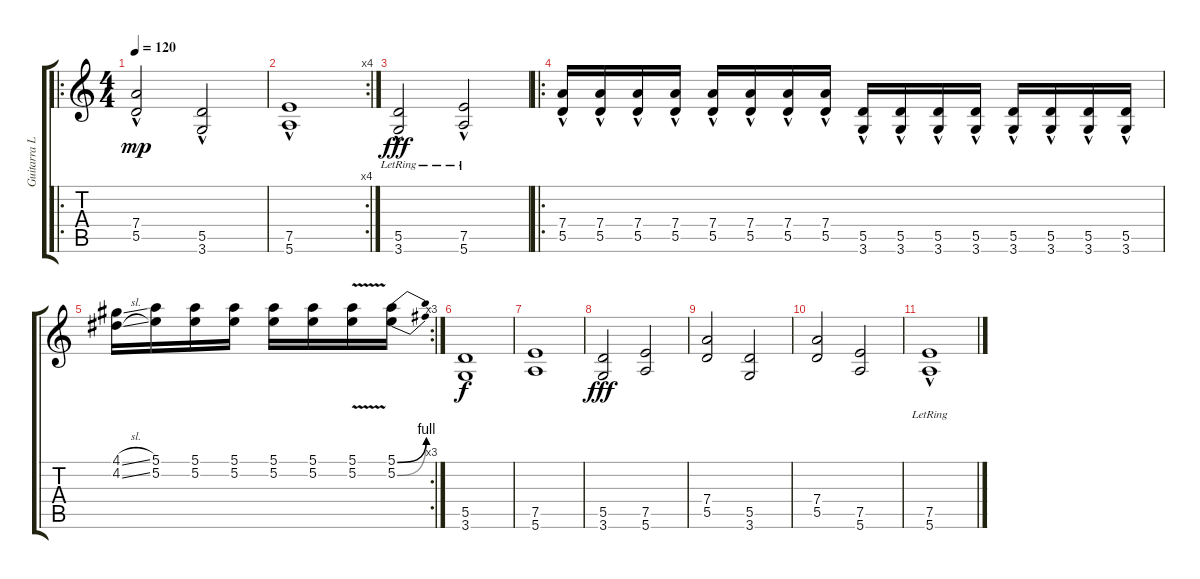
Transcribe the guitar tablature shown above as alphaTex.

\track ("Guitarra Líder" "Guitarra L") {instrument distortionguitar}
\staff {score tabs}
\tuning (E4 B3 G3 D3 A2 E2) {hide}
\ro
\ts (4 4)
\tempo 120
\clef g2
\ks c
(7.4{hac} 5.5{hac}).2{dy mp} (5.5{hac} 3.6{hac}).2 |
\rc 4
(7.5{hac} 5.6{hac}).1 |
(5.5{hac lr} 3.6{hac lr}).2{dy fff} (7.5{hac lr} 5.6{hac lr}).2 |
\ro
(7.4{hac} 5.5{hac}).16 (7.4{hac} 5.5{hac}).16 (7.4{hac} 5.5{hac}).16 (7.4{hac} 5.5{hac}).16 (7.4{hac} 5.5{hac}).16 (7.4{hac} 5.5{hac}).16 (7.4{hac} 5.5{hac}).16 (7.4{hac} 5.5{hac}).16 (5.5{hac} 3.6{hac}).16 (5.5{hac} 3.6{hac}).16 (5.5{hac} 3.6{hac}).16 (5.5{hac} 3.6{hac}).16 (5.5{hac} 3.6{hac}).16 (5.5{hac} 3.6{hac}).16 (5.5{hac} 3.6{hac}).16 (5.5{hac} 3.6{hac}).16 |
\rc 3
(4.1{sl} 4.2{sl}).16 (5.1 5.2).16 (5.1 5.2).16 (5.1 5.2).16 (5.1 5.2).16 (5.1 5.2).16 (5.1{v} 5.2{v}).16 (5.1{be (bend 0 0 60 4)} 5.2{be (bend 0 0 60 4)}).16 |
(5.5 3.6).1{dy f} |
(7.5 5.6).1 |
(5.5 3.6).2{dy fff} (7.5 5.6).2 |
(7.4 5.5).2 (5.5 3.6).2 |
(7.4 5.5).2 (7.5 5.6).2 |
(7.5{hac lr} 5.6{hac lr}).1
